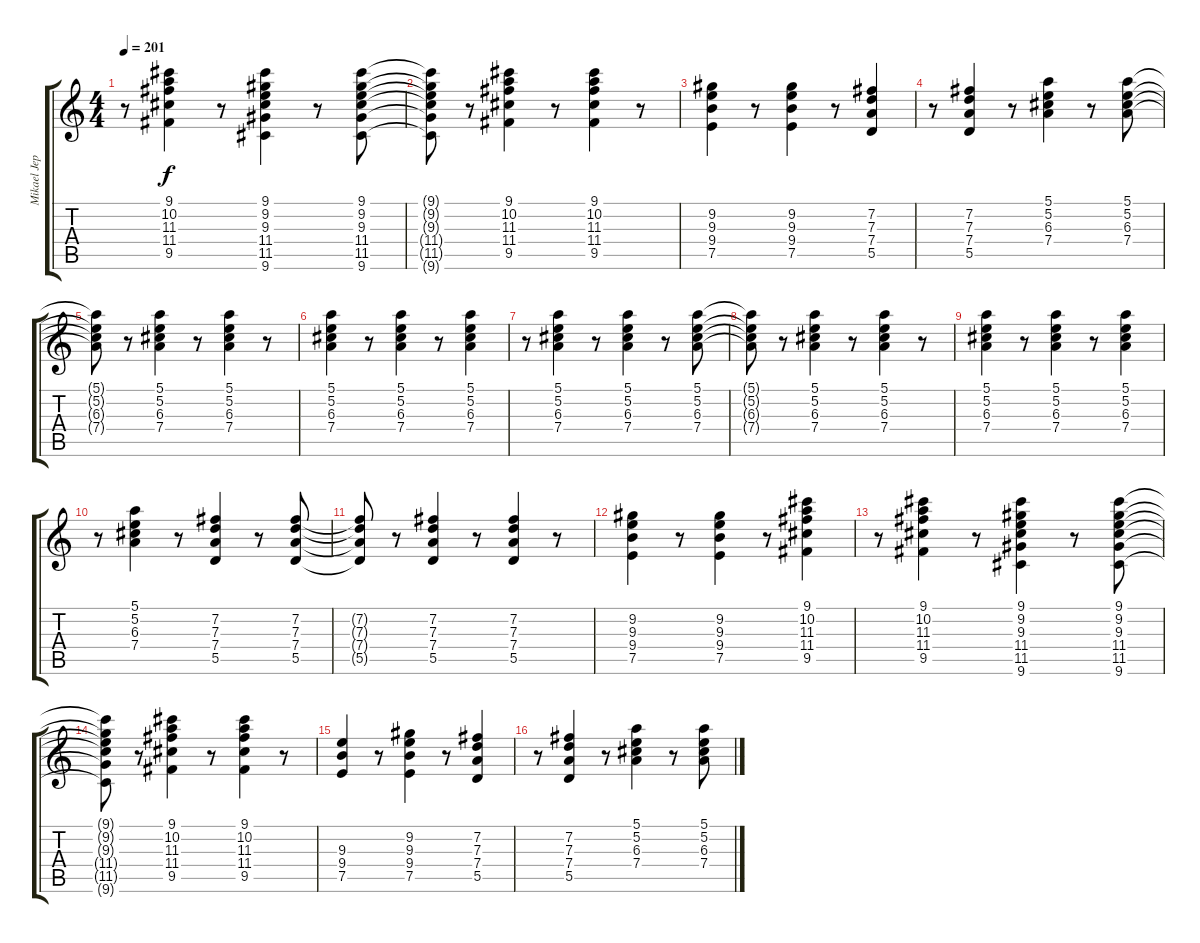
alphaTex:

\track ("Mikael Jepson" "Mikael Jep") {instrument distortionguitar}
\staff {score tabs}
\tuning (E4 B3 G3 D3 A2 E2) {hide}
\ts (4 4)
\tempo 201
\clef g2
\ks c
r.8{dy f} (9.1 10.2 11.3 11.4 9.5).4 r.8 (9.1 9.2 9.3 11.4 11.5 9.6).4 r.8 (9.1 9.2 9.3 11.4 11.5 9.6).8 |
(9.1{t} 9.2{t} 9.3{t} 11.4{t} 11.5{t} 9.6{t}).8 r.8 (9.1 10.2 11.3 11.4 9.5).4 r.8 (9.1 10.2 11.3 11.4 9.5).4 r.8 |
(9.2 9.3 9.4 7.5).4 r.8 (9.2 9.3 9.4 7.5).4 r.8 (7.2 7.3 7.4 5.5).4 |
r.8 (7.2 7.3 7.4 5.5).4 r.8 (5.1 5.2 6.3 7.4).4 r.8 (5.1 5.2 6.3 7.4).8 |
(5.1{t} 5.2{t} 6.3{t} 7.4{t}).8 r.8 (5.1 5.2 6.3 7.4).4 r.8 (5.1 5.2 6.3 7.4).4 r.8 |
(5.1 5.2 6.3 7.4).4 r.8 (5.1 5.2 6.3 7.4).4 r.8 (5.1 5.2 6.3 7.4).4 |
r.8 (5.1 5.2 6.3 7.4).4 r.8 (5.1 5.2 6.3 7.4).4 r.8 (5.1 5.2 6.3 7.4).8 |
(5.1{t} 5.2{t} 6.3{t} 7.4{t}).8 r.8 (5.1 5.2 6.3 7.4).4 r.8 (5.1 5.2 6.3 7.4).4 r.8 |
(5.1 5.2 6.3 7.4).4 r.8 (5.1 5.2 6.3 7.4).4 r.8 (5.1 5.2 6.3 7.4).4 |
r.8 (5.1 5.2 6.3 7.4).4 r.8 (7.2 7.3 7.4 5.5).4 r.8 (7.2 7.3 7.4 5.5).8 |
(7.2{t} 7.3{t} 7.4{t} 5.5{t}).8 r.8 (7.2 7.3 7.4 5.5).4 r.8 (7.2 7.3 7.4 5.5).4 r.8 |
(9.2 9.3 9.4 7.5).4 r.8 (9.2 9.3 9.4 7.5).4 r.8 (9.1 10.2 11.3 11.4 9.5).4 |
r.8 (9.1 10.2 11.3 11.4 9.5).4 r.8 (9.1 9.2 9.3 11.4 11.5 9.6).4 r.8 (9.1 9.2 9.3 11.4 11.5 9.6).8 |
(9.1{t} 9.2{t} 9.3{t} 11.4{t} 11.5{t} 9.6{t}).8 r.8 (9.1 10.2 11.3 11.4 9.5).4 r.8 (9.1 10.2 11.3 11.4 9.5).4 r.8 |
(9.3 9.4 7.5).4 r.8 (9.2 9.3 9.4 7.5).4 r.8 (7.2 7.3 7.4 5.5).4 |
r.8 (7.2 7.3 7.4 5.5).4 r.8 (5.1 5.2 6.3 7.4).4 r.8 (5.1 5.2 6.3 7.4).8
